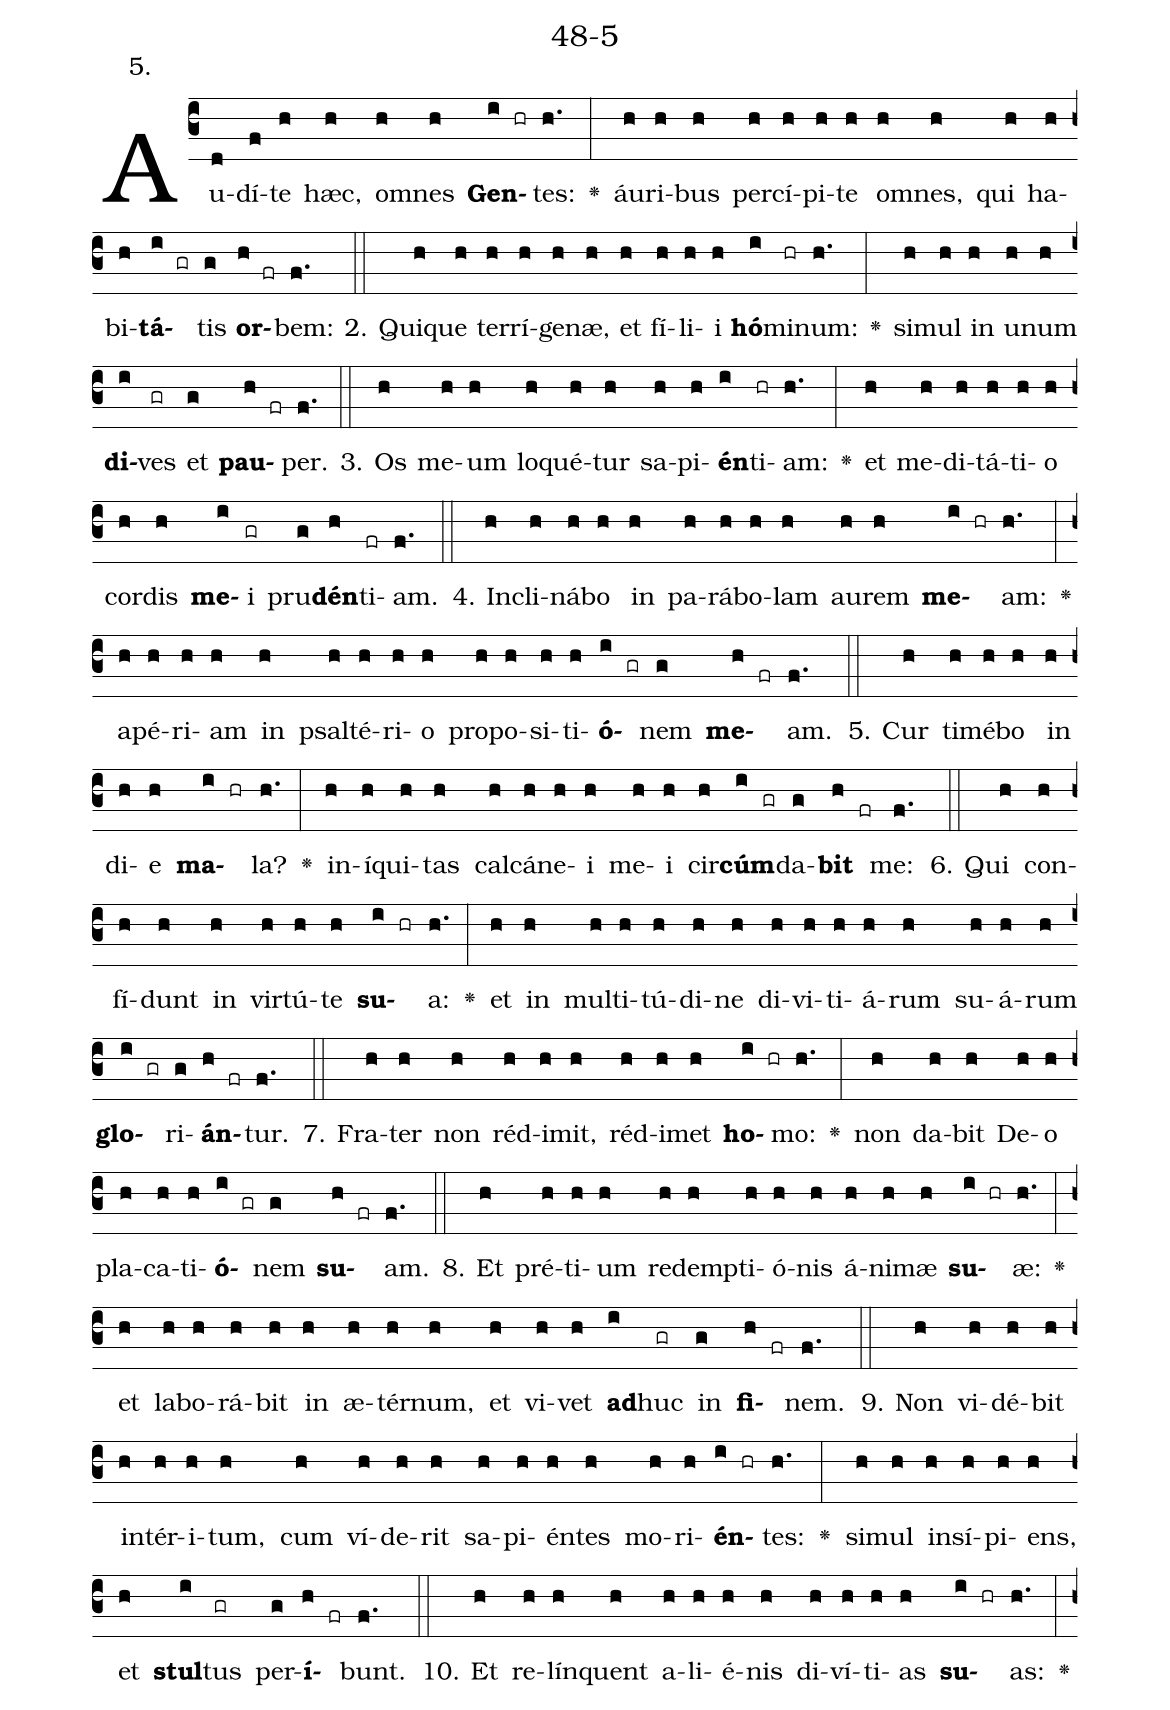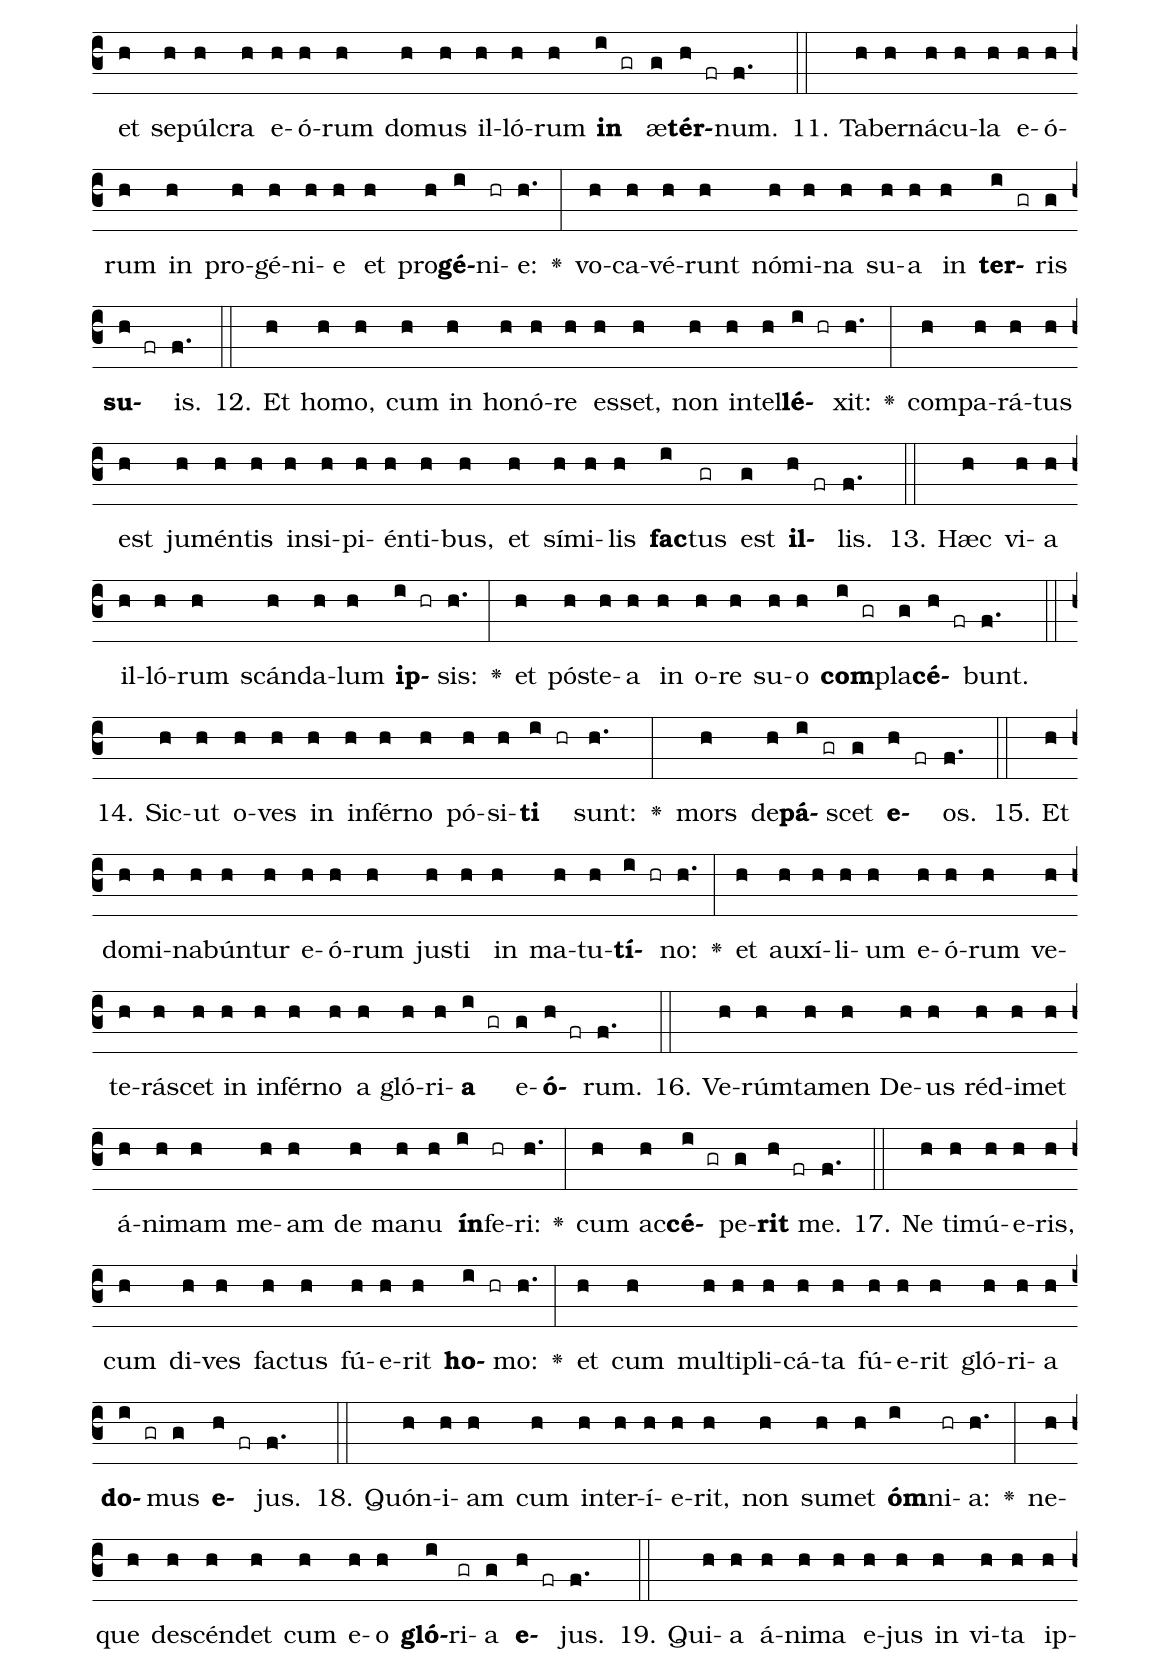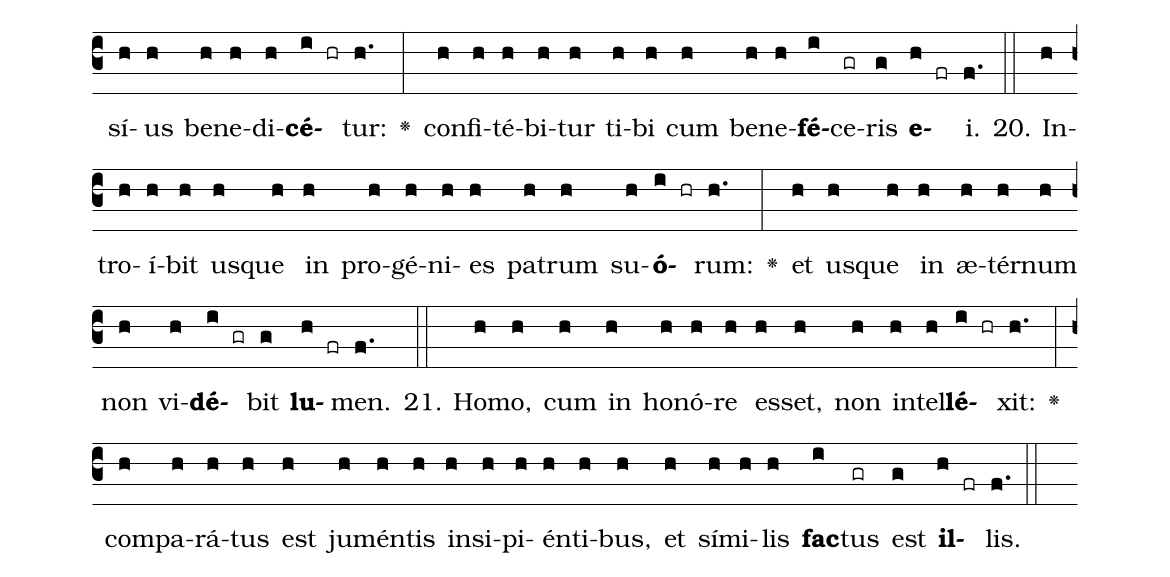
name: 48-5;
annotation: 5.;
%%
(c3)Au(d)dí(f)te(h) hæc,(h) om(h)nes(h) <b>Gen</b>(i hr)tes:(h.) <v>\greheightstar</v>(:) áu(h)ri(h)bus(h) per(h)cí(h)pi(h)te(h) om(h)nes,(h) qui(h) ha(h)bi(h)<b>tá</b>(i gr)tis(g) <b>or</b>(h fr)bem:(f.) (::)
2. Qui(h)que(h) ter(h)rí(h)ge(h)næ,(h) et(h) fí(h)li(h)i(h) <b>hó</b>(i)mi(hr)num:(h.) <v>\greheightstar</v>(:) si(h)mul(h) in(h) u(h)num(h) <b>di</b>(i)ves(gr) et(g) <b>pau</b>(h fr)per.(f.) (::)
3. Os(h) me(h)um(h) lo(h)qué(h)tur(h) sa(h)pi(h)<b>én</b>(i)ti(hr)am:(h.) <v>\greheightstar</v>(:) et(h) me(h)di(h)tá(h)ti(h)o(h) cor(h)dis(h) <b>me</b>(i)i(gr) pru(g)<b>dén</b>(h)ti(fr)am.(f.) (::)
4. In(h)cli(h)ná(h)bo(h) in(h) pa(h)rá(h)bo(h)lam(h) au(h)rem(h) <b>me</b>(i hr)am:(h.) <v>\greheightstar</v>(:) a(h)pé(h)ri(h)am(h) in(h) psal(h)té(h)ri(h)o(h) pro(h)po(h)si(h)ti(h)<b>ó</b>(i gr)nem(g) <b>me</b>(h fr)am.(f.) (::)
5. Cur(h) ti(h)mé(h)bo(h) in(h) di(h)e(h) <b>ma</b>(i hr)la?(h.) <v>\greheightstar</v>(:) in(h)í(h)qui(h)tas(h) cal(h)cá(h)ne(h)i(h) me(h)i(h) cir(h)<b>cúm</b>(i gr)da(g)<b>bit</b>(h fr) me:(f.) (::)
6. Qui(h) con(h)fí(h)dunt(h) in(h) vir(h)tú(h)te(h) <b>su</b>(i hr)a:(h.) <v>\greheightstar</v>(:) et(h) in(h) mul(h)ti(h)tú(h)di(h)ne(h) di(h)vi(h)ti(h)á(h)rum(h) su(h)á(h)rum(h) <b>glo</b>(i gr)ri(g)<b>án</b>(h fr)tur.(f.) (::)
7. Fra(h)ter(h) non(h) réd(h)i(h)mit,(h) réd(h)i(h)met(h) <b>ho</b>(i hr)mo:(h.) <v>\greheightstar</v>(:) non(h) da(h)bit(h) De(h)o(h) pla(h)ca(h)ti(h)<b>ó</b>(i gr)nem(g) <b>su</b>(h fr)am.(f.) (::)
8. Et(h) pré(h)ti(h)um(h) red(h)emp(h)ti(h)ó(h)nis(h) á(h)ni(h)mæ(h) <b>su</b>(i hr)æ:(h.) <v>\greheightstar</v>(:) et(h) la(h)bo(h)rá(h)bit(h) in(h) æ(h)tér(h)num,(h) et(h) vi(h)vet(h) <b>ad</b>(i)huc(gr) in(g) <b>fi</b>(h fr)nem.(f.) (::)
9. Non(h) vi(h)dé(h)bit(h) in(h)tér(h)i(h)tum,(h) cum(h) ví(h)de(h)rit(h) sa(h)pi(h)én(h)tes(h) mo(h)ri(h)<b>én</b>(i hr)tes:(h.) <v>\greheightstar</v>(:) si(h)mul(h) in(h)sí(h)pi(h)ens,(h) et(h) <b>stul</b>(i)tus(gr) per(g)<b>í</b>(h fr)bunt.(f.) (::)
10. Et(h) re(h)lín(h)quent(h) a(h)li(h)é(h)nis(h) di(h)ví(h)ti(h)as(h) <b>su</b>(i hr)as:(h.) <v>\greheightstar</v>(:) et(h) se(h)púl(h)cra(h) e(h)ó(h)rum(h) do(h)mus(h) il(h)ló(h)rum(h) <b>in</b>(i gr) æ(g)<b>tér</b>(h fr)num.(f.) (::)
11. Ta(h)ber(h)ná(h)cu(h)la(h) e(h)ó(h)rum(h) in(h) pro(h)gé(h)ni(h)e(h) et(h) pro(h)<b>gé</b>(i)ni(hr)e:(h.) <v>\greheightstar</v>(:) vo(h)ca(h)vé(h)runt(h) nó(h)mi(h)na(h) su(h)a(h) in(h) <b>ter</b>(i gr)ris(g) <b>su</b>(h fr)is.(f.) (::)
12. Et(h) ho(h)mo,(h) cum(h) in(h) ho(h)nó(h)re(h) es(h)set,(h) non(h) in(h)tel(h)<b>lé</b>(i hr)xit:(h.) <v>\greheightstar</v>(:) com(h)pa(h)rá(h)tus(h) est(h) ju(h)mén(h)tis(h) in(h)si(h)pi(h)én(h)ti(h)bus,(h) et(h) sí(h)mi(h)lis(h) <b>fac</b>(i)tus(gr) est(g) <b>il</b>(h fr)lis.(f.) (::)
13. Hæc(h) vi(h)a(h) il(h)ló(h)rum(h) scán(h)da(h)lum(h) <b>ip</b>(i hr)sis:(h.) <v>\greheightstar</v>(:) et(h) póst(h)e(h)a(h) in(h) o(h)re(h) su(h)o(h) <b>com</b>(i gr)pla(g)<b>cé</b>(h fr)bunt.(f.) (::)
14. Sic(h)ut(h) o(h)ves(h) in(h) in(h)fér(h)no(h) pó(h)si(h)<b>ti</b>(i hr) sunt:(h.) <v>\greheightstar</v>(:) mors(h) de(h)<b>pá</b>(i gr)scet(g) <b>e</b>(h fr)os.(f.) (::)
15. Et(h) do(h)mi(h)na(h)bún(h)tur(h) e(h)ó(h)rum(h) jus(h)ti(h) in(h) ma(h)tu(h)<b>tí</b>(i hr)no:(h.) <v>\greheightstar</v>(:) et(h) au(h)xí(h)li(h)um(h) e(h)ó(h)rum(h) ve(h)te(h)rá(h)scet(h) in(h) in(h)fér(h)no(h) a(h) gló(h)ri(h)<b>a</b>(i gr) e(g)<b>ó</b>(h fr)rum.(f.) (::)
16. Ve(h)rúm(h)ta(h)men(h) De(h)us(h) réd(h)i(h)met(h) á(h)ni(h)mam(h) me(h)am(h) de(h) ma(h)nu(h) <b>ín</b>(i)fe(hr)ri:(h.) <v>\greheightstar</v>(:) cum(h) ac(h)<b>cé</b>(i gr)pe(g)<b>rit</b>(h fr) me.(f.) (::)
17. Ne(h) ti(h)mú(h)e(h)ris,(h) cum(h) di(h)ves(h) fac(h)tus(h) fú(h)e(h)rit(h) <b>ho</b>(i hr)mo:(h.) <v>\greheightstar</v>(:) et(h) cum(h) mul(h)ti(h)pli(h)cá(h)ta(h) fú(h)e(h)rit(h) gló(h)ri(h)a(h) <b>do</b>(i gr)mus(g) <b>e</b>(h fr)jus.(f.) (::)
18. Quón(h)i(h)am(h) cum(h) in(h)ter(h)í(h)e(h)rit,(h) non(h) su(h)met(h) <b>óm</b>(i)ni(hr)a:(h.) <v>\greheightstar</v>(:) ne(h)que(h) de(h)scén(h)det(h) cum(h) e(h)o(h) <b>gló</b>(i)ri(gr)a(g) <b>e</b>(h fr)jus.(f.) (::)
19. Qui(h)a(h) á(h)ni(h)ma(h) e(h)jus(h) in(h) vi(h)ta(h) ip(h)sí(h)us(h) be(h)ne(h)di(h)<b>cé</b>(i hr)tur:(h.) <v>\greheightstar</v>(:) con(h)fi(h)té(h)bi(h)tur(h) ti(h)bi(h) cum(h) be(h)ne(h)<b>fé</b>(i)ce(gr)ris(g) <b>e</b>(h fr)i.(f.) (::)
20. In(h)tro(h)í(h)bit(h) us(h)que(h) in(h) pro(h)gé(h)ni(h)es(h) pa(h)trum(h) su(h)<b>ó</b>(i hr)rum:(h.) <v>\greheightstar</v>(:) et(h) us(h)que(h) in(h) æ(h)tér(h)num(h) non(h) vi(h)<b>dé</b>(i gr)bit(g) <b>lu</b>(h fr)men.(f.) (::)
21. Ho(h)mo,(h) cum(h) in(h) ho(h)nó(h)re(h) es(h)set,(h) non(h) in(h)tel(h)<b>lé</b>(i hr)xit:(h.) <v>\greheightstar</v>(:) com(h)pa(h)rá(h)tus(h) est(h) ju(h)mén(h)tis(h) in(h)si(h)pi(h)én(h)ti(h)bus,(h) et(h) sí(h)mi(h)lis(h) <b>fac</b>(i)tus(gr) est(g) <b>il</b>(h fr)lis.(f.) (::)
